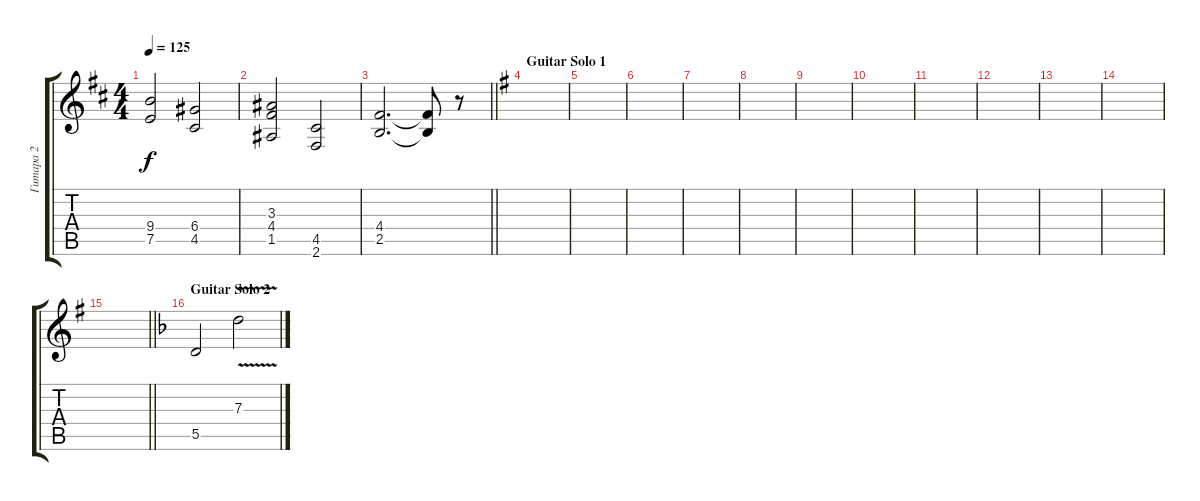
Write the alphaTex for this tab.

\track ("Гитара 2" "Гитара 2") {instrument distortionguitar}
\staff {score tabs}
\tuning (E4 B3 G3 D3 A2 E2) {hide}
\ts (4 4)
\tempo 125
\clef g2
\ks bminor
(9.4 7.5).2{dy f} (6.4 4.5).2 |
(3.3 4.4 1.5).2 (4.5 2.6).2 |
\barLineRight lightlight
(4.4 2.5).2{d} (4.4{t} 2.5{t}).8 r.8 |
\section ("" "Guitar Solo 1")
\ks eminor
|
|
|
|
|
|
|
|
|
|
|
\barLineRight lightlight
|
\section ("" "Guitar Solo 2")
\ks dminor
5.5.2 7.3{v}.2
